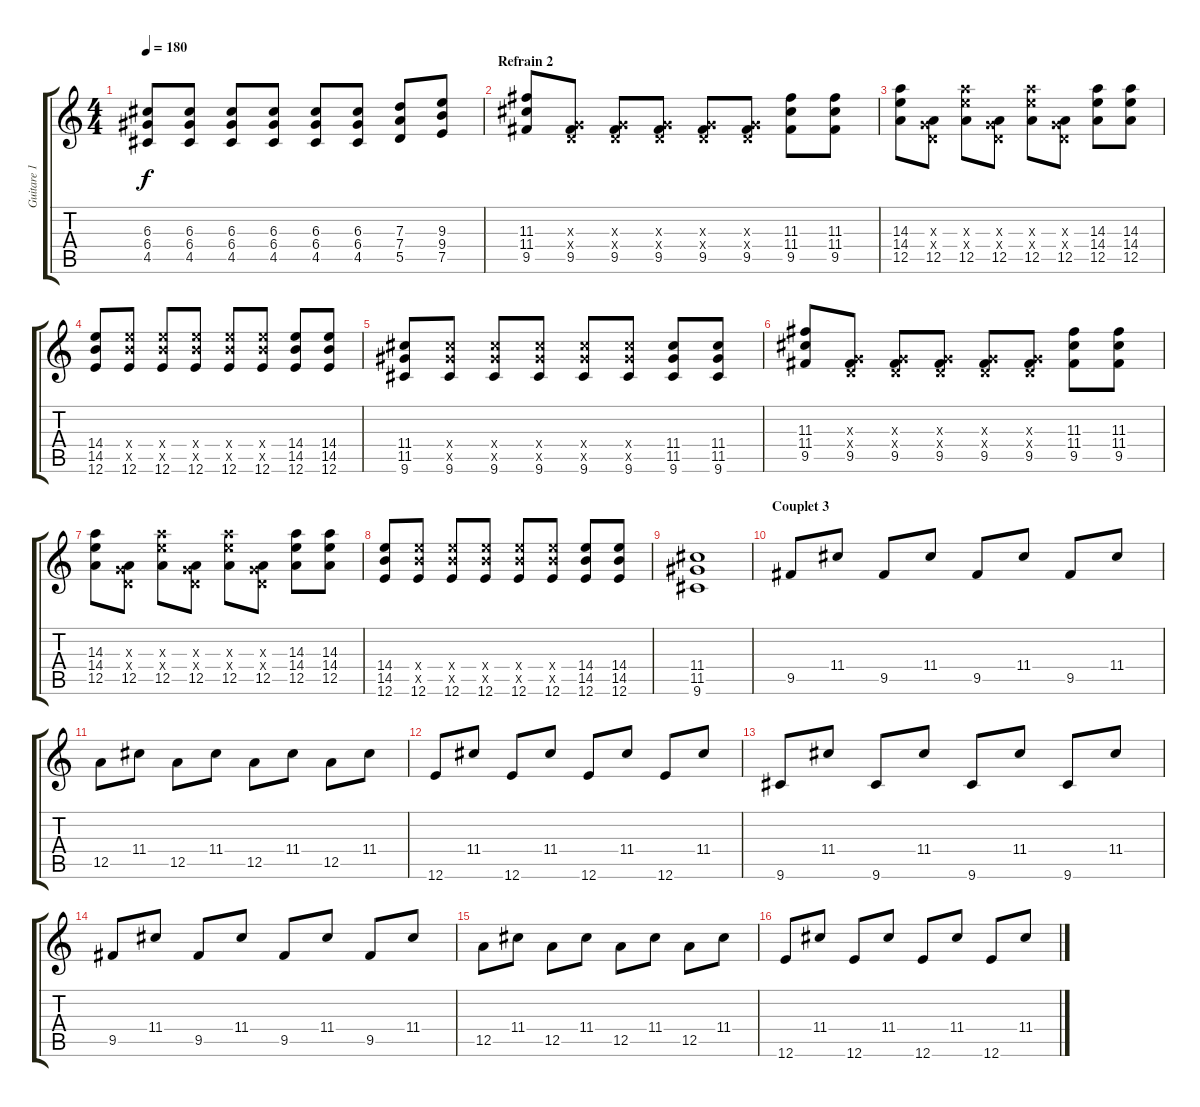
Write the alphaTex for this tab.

\track ("Guitare 1" "Guitare 1") {instrument acousticguitarsteel}
\staff {score tabs}
\tuning (E4 B3 G3 D3 A2 E2) {hide}
\ts (4 4)
\tempo 180
\clef g2
\ks c
(6.3 6.4 4.5).8{dy f} (6.3 6.4 4.5).8 (6.3 6.4 4.5).8 (6.3 6.4 4.5).8 (6.3 6.4 4.5).8 (6.3 6.4 4.5).8 (7.3 7.4 5.5).8 (9.3 9.4 7.5).8 |
\section ("" "Refrain 2")
(11.3 11.4 9.5).8{instrument overdrivenguitar} (0.3{x} 0.4{x} 9.5).8 (0.3{x} 0.4{x} 9.5).8 (0.3{x} 0.4{x} 9.5).8 (0.3{x} 0.4{x} 9.5).8 (0.3{x} 0.4{x} 9.5).8 (11.3 11.4 9.5).8 (11.3 11.4 9.5).8 |
(14.3 14.4 12.5).8 (0.3{x} 0.4{x} 12.5).8 (14.3{x} 14.4{x} 12.5).8 (0.3{x} 0.4{x} 12.5).8 (14.3{x} 14.4{x} 12.5).8 (0.3{x} 0.4{x} 12.5).8 (14.3 14.4 12.5).8 (14.3 14.4 12.5).8 |
(14.4 14.5 12.6).8 (14.4{x} 14.5{x} 12.6).8 (14.4{x} 14.5{x} 12.6).8 (14.4{x} 14.5{x} 12.6).8 (14.4{x} 14.5{x} 12.6).8 (14.4{x} 14.5{x} 12.6).8 (14.4 14.5 12.6).8 (14.4 14.5 12.6).8 |
(11.4 11.5 9.6).8 (11.4{x} 11.5{x} 9.6).8 (11.4{x} 11.5{x} 9.6).8 (11.4{x} 11.5{x} 9.6).8 (11.4{x} 11.5{x} 9.6).8 (11.4{x} 11.5{x} 9.6).8 (11.4 11.5 9.6).8 (11.4 11.5 9.6).8 |
(11.3 11.4 9.5).8{instrument overdrivenguitar} (0.3{x} 0.4{x} 9.5).8 (0.3{x} 0.4{x} 9.5).8 (0.3{x} 0.4{x} 9.5).8 (0.3{x} 0.4{x} 9.5).8 (0.3{x} 0.4{x} 9.5).8 (11.3 11.4 9.5).8 (11.3 11.4 9.5).8 |
(14.3 14.4 12.5).8 (0.3{x} 0.4{x} 12.5).8 (14.3{x} 14.4{x} 12.5).8 (0.3{x} 0.4{x} 12.5).8 (14.3{x} 14.4{x} 12.5).8 (0.3{x} 0.4{x} 12.5).8 (14.3 14.4 12.5).8 (14.3 14.4 12.5).8 |
(14.4 14.5 12.6).8 (14.4{x} 14.5{x} 12.6).8 (14.4{x} 14.5{x} 12.6).8 (14.4{x} 14.5{x} 12.6).8 (14.4{x} 14.5{x} 12.6).8 (14.4{x} 14.5{x} 12.6).8 (14.4 14.5 12.6).8 (14.4 14.5 12.6).8 |
(11.4 11.5 9.6).1 |
\section ("" "Couplet 3")
9.5.8{instrument acousticguitarsteel} 11.4.8 9.5.8 11.4.8 9.5.8 11.4.8 9.5.8 11.4.8 |
12.5.8 11.4.8 12.5.8 11.4.8 12.5.8 11.4.8 12.5.8 11.4.8 |
12.6.8 11.4.8 12.6.8 11.4.8 12.6.8 11.4.8 12.6.8 11.4.8 |
9.6.8 11.4.8 9.6.8 11.4.8 9.6.8 11.4.8 9.6.8 11.4.8 |
9.5.8 11.4.8 9.5.8 11.4.8 9.5.8 11.4.8 9.5.8 11.4.8 |
12.5.8 11.4.8 12.5.8 11.4.8 12.5.8 11.4.8 12.5.8 11.4.8 |
12.6.8 11.4.8 12.6.8 11.4.8 12.6.8 11.4.8 12.6.8 11.4.8
